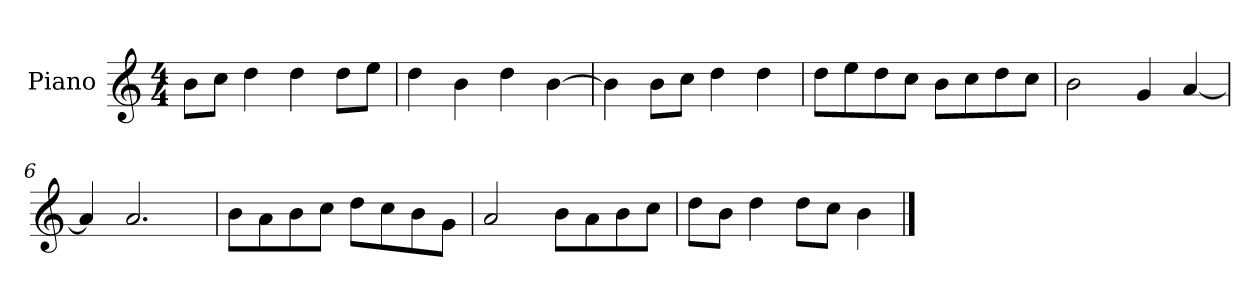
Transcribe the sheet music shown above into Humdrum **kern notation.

**kern
*part1
*staff1
*I"Piano
*I'P-no
*clefG2
*k[]
*M4/4
*MM90
=1
8b\L
8cc\J
4dd\
4dd\
8dd\L
8ee\J
=2
4dd\
4b\
4dd\
[4b\
=3
4b\]
8b\L
8cc\J
4dd\
4dd\
=4
8dd\L
8ee\
8dd\
8cc\J
8b\L
8cc\
8dd\
8cc\J
=5
2b\
4g/
[4a/
=6
4a/]
2.a/
=7
8b\L
8a\
8b\
8cc\J
8dd\L
8cc\
8b\
8g\J
!!LO:LB:g=z
=8
2a/
8b\L
8a\
8b\
8cc\J
=9
8dd\L
8b\J
4dd\
8dd\L
8cc\J
4b\
==
*-
